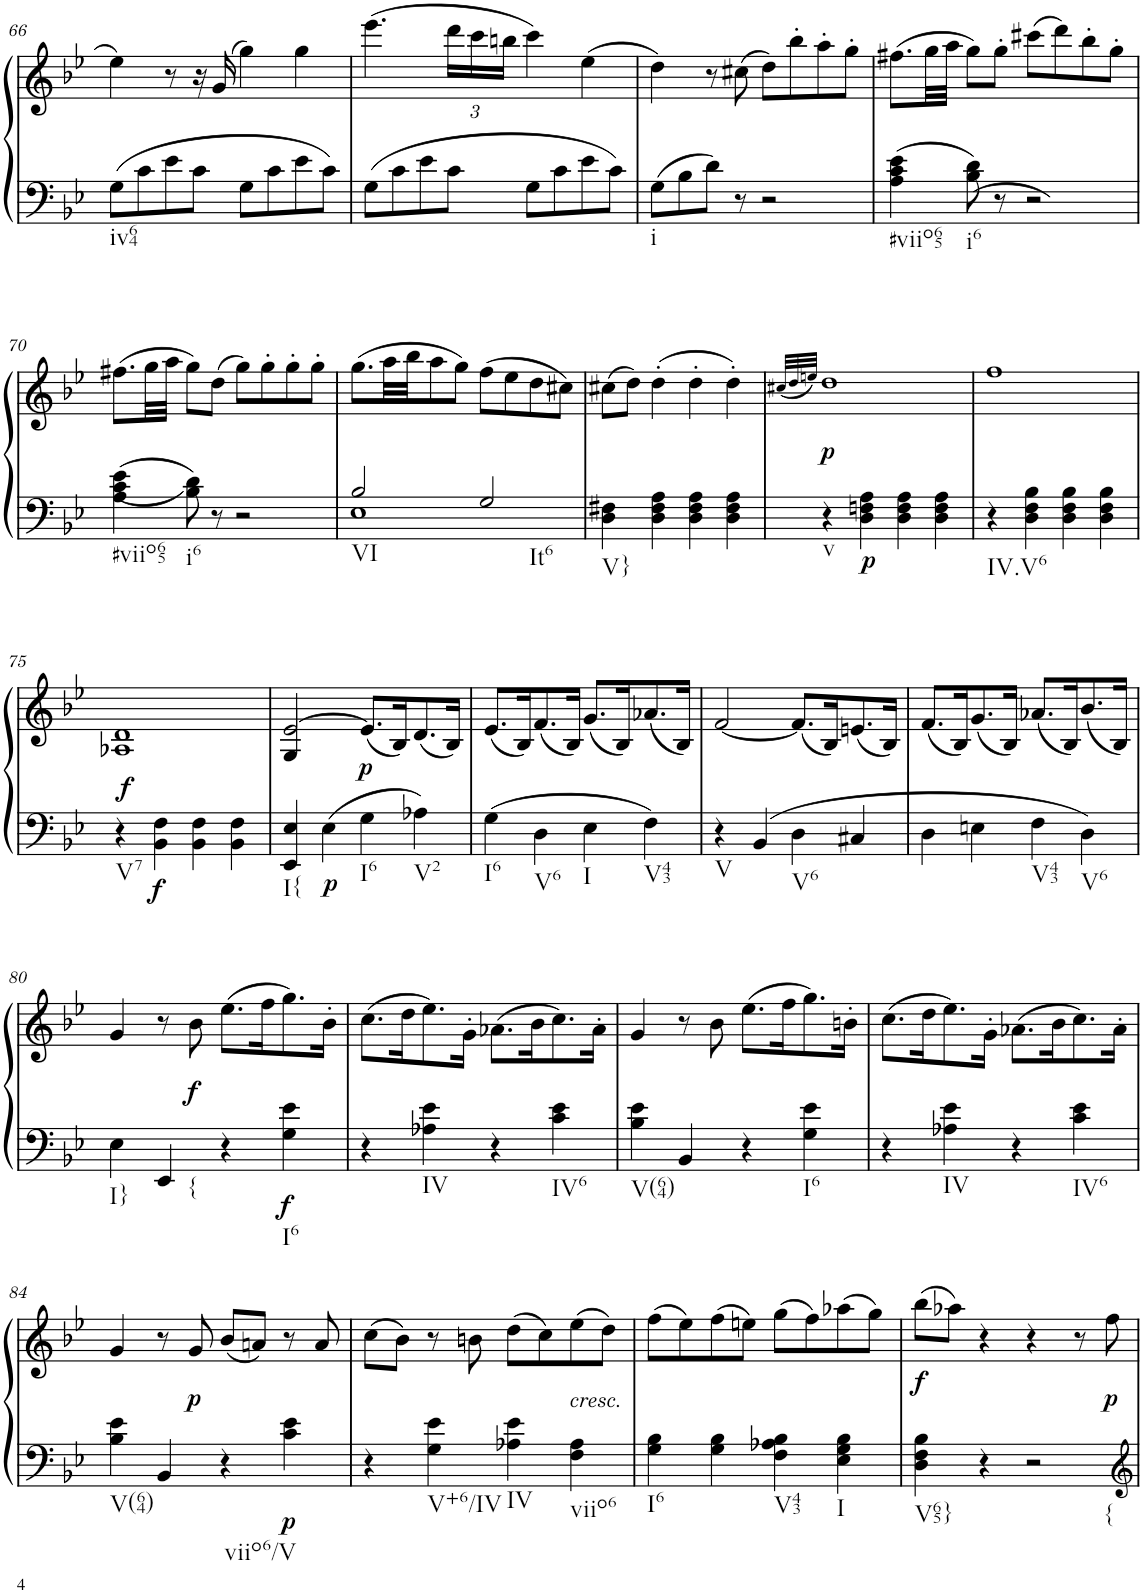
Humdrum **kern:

**kern	**kern	**dynam
*part1	*part1	*part1
*staff2	*staff1	*staff1/2
*I"Piano, Piano right	*	*
*I'Pno.	*	*
!!LO:PB:g=z
*clefF4	*clefG2	*
*k[b-e-]	*k[b-e-]	*
*M2/2	*M2/2	*
*met(c|)	*met(c|)	*
=66	=66	=66
!LO:TX:b:t=iv64	!	!
8G\L	4ee-\	.
8c\	.	.
8e-\	8r	.
8c\J	16r	.
.	(16g/	.
8G\L	4gg\)	.
8c\	.	.
8e-\	4gg\	.
8c\J	.	.
=67	=67	=67
8G\L	(4.eee-\	.
8c\	.	.
8e-\	.	.
*	*Xbrackettup	*
8c\J	24ddd\LL	.
.	24ccc\	.
.	24bbn\JJ	.
8G\L	4ccc\)	.
8c\	.	.
8e-\	(4ee-\	.
8c\J	.	.
=68	=68	=68
!LO:TX:b:t=i	!	!
8G\L	4dd\)	.
8B-\	.	.
8d\J	8r	.
8r	(8cc#X\	.
2r	8dd\L)	.
.	8bb-'\	.
.	8aa'\	.
.	8gg'\J	.
=69	=69	=69
!LO:TX:b:t=#viio65	!	!
4A\ 4c\ 4e-\	(8.ff#X\L	.
.	32gg\LL	.
.	32aa\JJJ	.
!LO:TX:b:t=i6	!	!
8B-\ 8d\	8gg\L)	.
8r	8gg'\J	.
2r	(8ccc#X\L	.
.	8ddd\)	.
.	8bb-'\	.
.	8gg'\J	.
!!LO:LB:g=z
=70	=70	=70
!LO:TX:b:t=#viio65	!	!
4A\ 4c\ 4e-\	(8.ff#X\L	.
.	32gg\LL	.
.	32aa\JJJ	.
!LO:TX:b:t=i6	!	!
8B-\ 8d\	8gg\L)	.
8r	(8dd\J	.
2r	8gg\L)	.
.	8gg'\	.
.	8gg'\	.
.	8gg'\J	.
=71	=71	=71
*^	*	*
!LO:TX:b:t=VI	!	!	!
2B-/	1E-	(8.gg\L	.
.	.	32aa\LL	.
.	.	32bb-\JJ	.
.	.	8aa\	.
.	.	8gg\J)	.
!LO:TX:b:t=It6	!	!	!
2G/	.	(8ff\L	.
.	.	8ee-\	.
.	.	8dd\	.
.	.	8cc#X\J)	.
*v	*v	*	*
=72	=72	=72
!LO:TX:b:t=V}	!	!
4D\ 4F#X\	(8cc#X\L	.
.	8dd\J)	.
4D\ 4F#\ 4A\	(4dd'\	.
4D\ 4F#\ 4A\	4dd'\	.
4D\ 4F#\ 4A\	4dd'\)	.
=73	=73	=73
.	(32qcc#X/LLL	.
.	32qdd/	.
.	32qeen/JJJ)	.
!LO:TX:b:t=v	!	!
!	!	!LO:DY:b
4r	1dd	p
!	!	!LO:DY:b=2
4D\ 4Fn\ 4A\	.	p
4D\ 4F\ 4A\	.	.
4D\ 4F\ 4A\	.	.
=74	=74	=74
!LO:TX:b:t=IV.V6	!	!
4r	1ff	.
4D\ 4F\ 4B-\	.	.
4D\ 4F\ 4B-\	.	.
4D\ 4F\ 4B-\	.	.
!!LO:LB:g=z
=75	=75	=75
!LO:TX:b:t=V7	!	!
!	!	!LO:DY:a=2
4r	1A-X 1d	f
!	!	!LO:DY:b=2
4BB-\ 4F\	.	f
4BB-\ 4F\	.	.
4BB-\ 4F\	.	.
=76	=76	=76
*	*^	*
!LO:TX:b:t=I{	!	!	!
4EE-/ 4E-/	[2e-/	4G/	.
!	!	!	!LO:DY:b=2
4E-\	.	2.ryy	p
!LO:TX:b:t=I6	!	!	!
!	!	!	!LO:DY:b
4G\	(<8.e-/L]	.	p
.	16B-/K)	.	.
!LO:TX:b:t=V2	!	!	!
4A-X\	(<8.d/	.	.
.	16B-/Jk)	.	.
*	*v	*v	*
=77	=77	=77
!LO:TX:b:t=I6	!	!
4G\	(<8.e-/L	.
.	16B-/K)	.
!LO:TX:b:t=V6	!	!
4D\	(8.f/	.
.	16B-/Jk)	.
!LO:TX:b:t=I	!	!
4E-\	(8.g/L	.
.	16B-/K)	.
!LO:TX:b:t=V43	!	!
4F\	(8.a-X/	.
.	16B-/Jk)	.
=78	=78	=78
!LO:TX:b:t=V	!	!
4r	[2f/	.
4BB-/	.	.
!LO:TX:b:t=V6	!	!
4D\	(8.f/L]	.
.	16B-/K)	.
4C#X/	(8.en/	.
.	16B-/Jk)	.
=79	=79	=79
4D\	(8.f/L	.
.	16B-/K)	.
4En\	(8.g/	.
.	16B-/Jk)	.
!LO:TX:b:t=V43	!	!
4F\	(8.a-X/L	.
.	16B-/K)	.
!LO:TX:b:t=V6	!	!
4D\	(8.b-/	.
.	16B-/Jk)	.
!!LO:LB:g=z
=80	=80	=80
!LO:TX:b:t=I}	!	!
4E-\	4g/	.
!LO:TX:b:t={	!	!
4EE-/	8r	.
!	!	!LO:DY:b
.	8b-\	f
4r	(8.ee-\L	.
.	16ff\K	.
!LO:TX:b:t=I6	!	!
!	!	!LO:DY:b=2
4G\ 4e-\	8.gg\)	f
.	16b-'\Jk	.
=81	=81	=81
4r	(8.cc\L	.
.	16dd\K	.
!LO:TX:b:t=IV	!	!
4A-X\ 4e-\	8.ee-\)	.
.	16g'\Jk	.
4r	(8.a-X\L	.
.	16b-\K	.
!LO:TX:b:t=IV6	!	!
4c\ 4e-\	8.cc\)	.
.	16a-'\Jk	.
=82	=82	=82
!LO:TX:b:t=V(64)	!	!
4B-\ 4e-\	4g/	.
4BB-/	8r	.
.	8b-\	.
4r	(8.ee-\L	.
.	16ff\K	.
!LO:TX:b:t=I6	!	!
4G\ 4e-\	8.gg\)	.
.	16bn'\Jk	.
=83	=83	=83
4r	(8.cc\L	.
.	16dd\K	.
!LO:TX:b:t=IV	!	!
4A-X\ 4e-\	8.ee-\)	.
.	16g'\Jk	.
4r	(8.a-X\L	.
.	16b-\K	.
!LO:TX:b:t=IV6	!	!
4c\ 4e-\	8.cc\)	.
.	16a-'\Jk	.
!!LO:LB:g=z
=84	=84	=84
!LO:TX:b:t=V(64)	!	!
4B-\ 4e-\	4g/	.
4BB-/	8r	.
!	!	!LO:DY:b
.	8g/	p
!LO:TX:b:t=viio6/V	!	!
4r	(8b-/L	.
.	8an/J)	.
!	!	!LO:DY:b=2
4c\ 4e-\	8r	p
.	8a/	.
=85	=85	=85
4r	(8cc\L	.
.	8b-\J)	.
!LO:TX:b:t=V+6/IV	!	!
4G\ 4e-\	8r	.
.	8bn\	.
!LO:TX:b:t=IV	!	!
4A-X\ 4e-\	(8dd\L	.
.	8cc\)	.
!	!LO:TX:b:i:t=cresc.	!
!LO:TX:b:t=viio6	!	!
4F\ 4A-\	(8ee-\	.
.	8dd\J)	.
=86	=86	=86
!LO:TX:b:t=I6	!	!
4G\ 4B-\	(8ff\L	.
.	8ee-\)	.
4G\ 4B-\	(8ff\	.
.	8een\J)	.
!LO:TX:b:t=V43	!	!
4F\ 4A-X\ 4B-\	(8gg\L	.
.	8ff\)	.
!LO:TX:b:t=I	!	!
4E-\ 4G\ 4B-\	(8aa-X\	.
.	8gg\J)	.
=87	=87	=87
!LO:TX:b:t=V65}	!	!
!	!	!LO:DY:b
4D\ 4F\ 4B-\	(8bb-\L	f
.	8aa-X\J)	.
4r	4r	.
!LO:TX:b:t={	!	!
2r	4r	.
.	8r	.
!	!	!LO:DY:b
.	8ff\	p
=	=	=
*-	*-	*-
